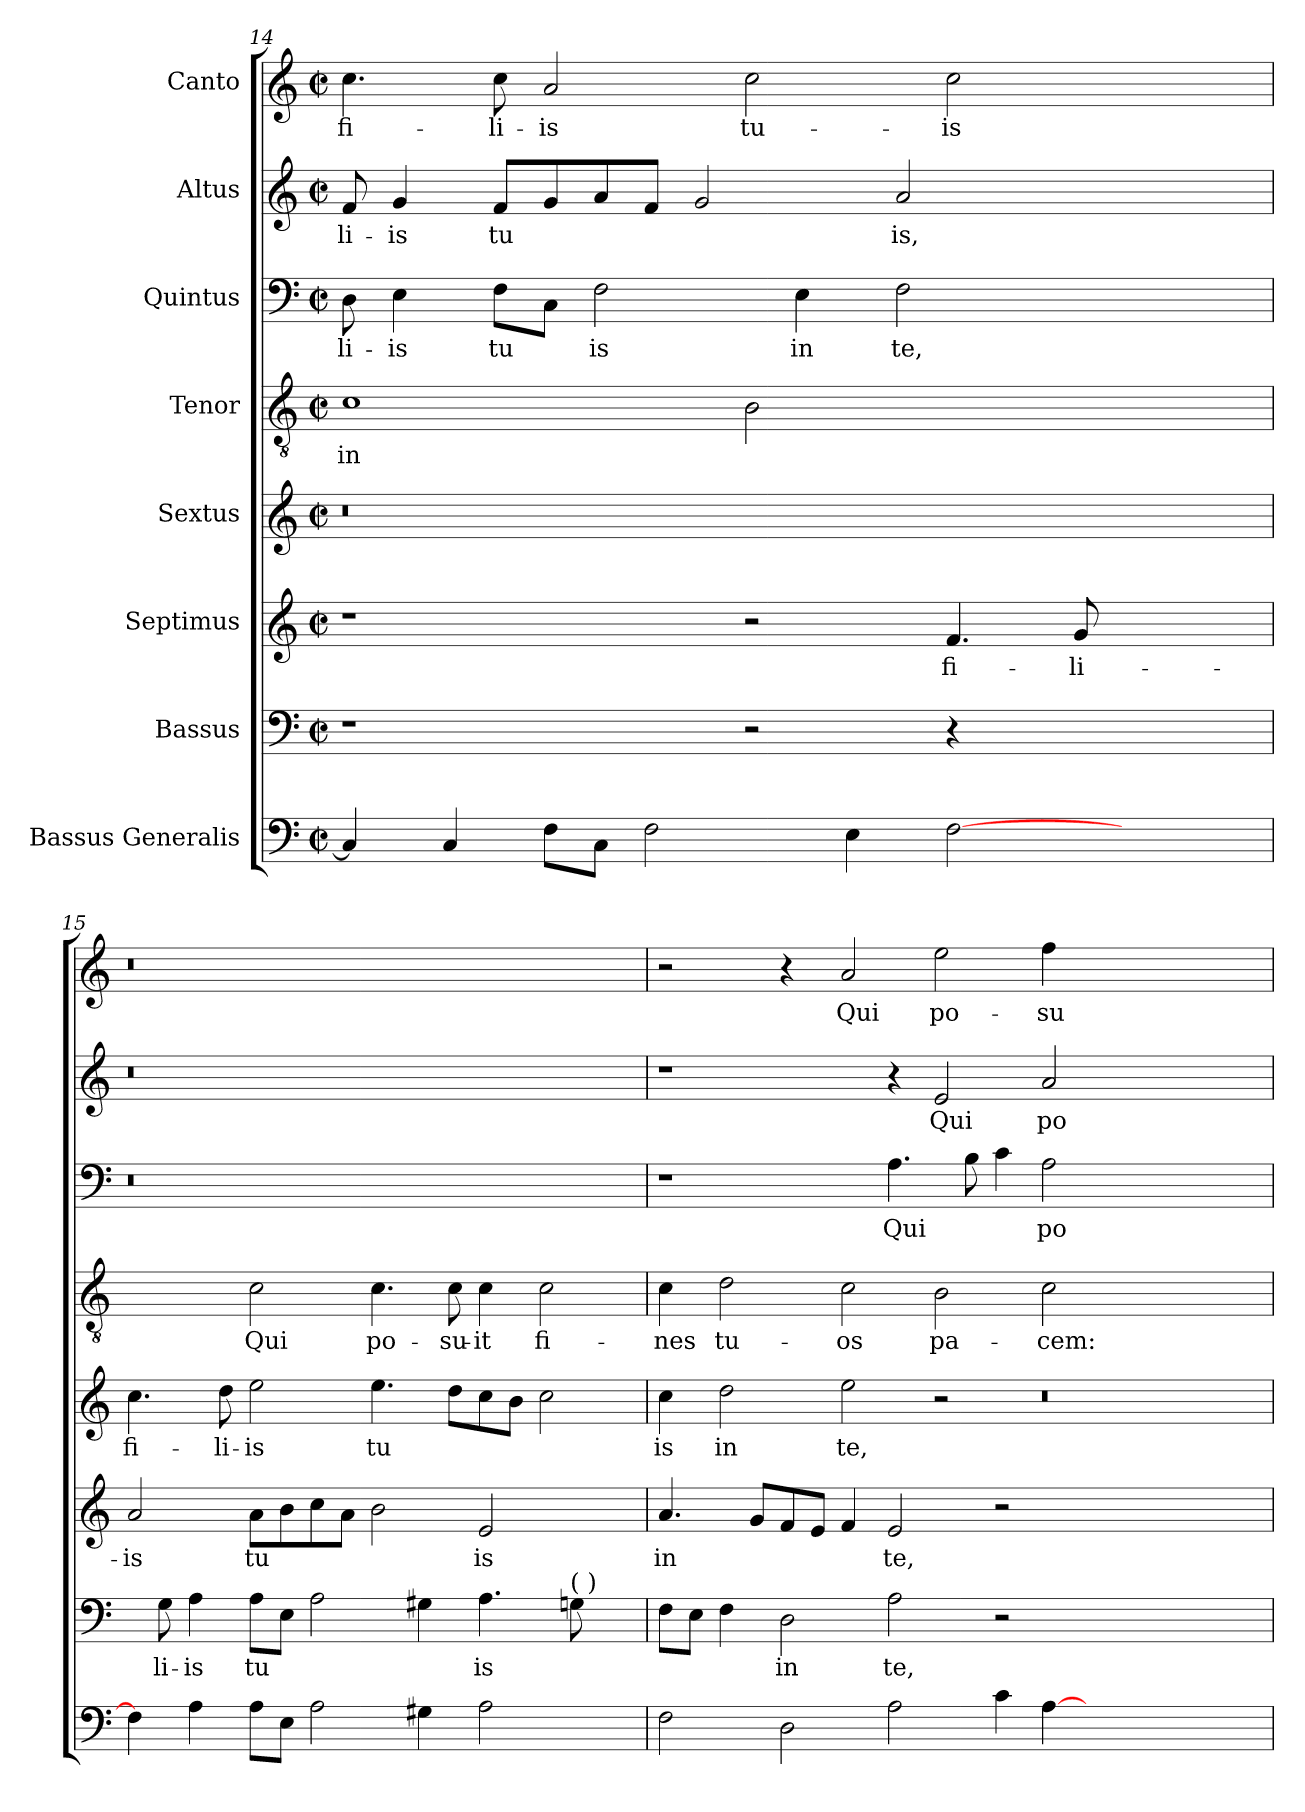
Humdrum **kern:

**kern	**kern	**text	**kern	**text	**kern	**text	**kern	**text	**kern	**text	**kern	**text	**kern	**text
*part8	*part7	*part7	*part6	*part6	*part5	*part5	*part4	*part4	*part3	*part3	*part2	*part2	*part1	*part1
*staff8	*staff7	*staff7	*staff6	*staff6	*staff5	*staff5	*staff4	*staff4	*staff3	*staff3	*staff2	*staff2	*staff1	*staff1
*I"Bassus Generalis	*I"Bassus	*	*I"Septimus	*	*I"Sextus	*	*I"Tenor	*	*I"Quintus	*	*I"Altus	*	*I"Canto	*
!!LO:LB:g=z
*clefF4	*clefF4	*	*clefG2	*	*clefG2	*	*clefGv2	*	*clefF4	*	*clefG2	*	*clefG2	*
*k[]	*k[]	*	*k[]	*	*k[]	*	*k[]	*	*k[]	*	*k[]	*	*k[]	*
*C:	*C:	*	*C:	*	*C:	*	*C:	*	*C:	*	*C:	*	*C:	*
*M4/2	*M4/2	*	*M4/2	*	*M4/2	*	*M4/2	*	*M4/2	*	*M4/2	*	*M4/2	*
*met(c|)	*met(c|)	*	*met(c|)	*	*met(c|)	*	*met(c|)	*	*met(c|)	*	*met(c|)	*	*met(c|)	*
=14	=14	=14	=14	=14	=14	=14	=14	=14	=14	=14	=14	=14	=14	=14
!	!	!	!	!	!	!	!	!LO:LY:b	!	!LO:LY:b	!	!LO:LY:b	!	!LO:LY:b
*	*	*	*	*	*	*	*	*	*	*	*	*	*^	*
4C]	1r	.	1r	.	0r	.	1c	in	8D	-li-	8f	-li-	4.cc	0ryy	fi-
!	!	!	!	!	!	!	!	!	!	!LO:LY:b	!	!LO:LY:b	!	!	!
.	.	.	.	.	.	.	.	.	4E	-is	4g	-is	.	.	.
4C	.	.	.	.	.	.	.	.	.	.	.	.	.	.	.
!	!	!	!	!	!	!	!	!	!	!LO:LY:b	!	!LO:LY:b	!	!	!LO:LY:b
.	.	.	.	.	.	.	.	.	8FL	tu	8fL	tu	8cc	.	-li-
!	!	!	!	!	!	!	!	!	!	!	!	!	!	!	!LO:LY:b
8FL	.	.	.	.	.	.	.	.	8CJ	.	8g	.	2a	.	-is
!	!	!	!	!	!	!	!	!	!	!LO:LY:b	!	!	!	!	!
8CJ	.	.	.	.	.	.	.	.	2F	is	8a	.	.	.	.
2F	.	.	.	.	.	.	.	.	.	.	8fJ	.	.	.	.
.	.	.	.	.	.	.	.	.	.	.	2g	.	.	.	.
!	!	!	!	!	!	!	!	!	!	!	!	!	!	!	!LO:LY:b
.	2r	.	2r	.	.	.	2B	.	.	.	.	.	2cc	.	tu-
!	!	!	!	!	!	!	!	!	!	!LO:LY:b	!	!	!	!	!
.	.	.	.	.	.	.	.	.	4E	in	.	.	.	.	.
4E	.	.	.	.	.	.	.	.	.	.	.	.	.	.	.
!	!	!	!	!	!	!	!	!	!	!LO:LY:b	!	!LO:LY:b	!	!	!
.	.	.	.	.	.	.	.	.	2F	te,	2a	is,	.	.	.
!	!	!	!	!LO:LY:b	!	!	!	!LO:LY:b	!	!	!	!	!	!	!LO:LY:b
[2F	4r	.	4.f	fi-	.	.	[1Ayy	te	.	.	.	.	2cc	.	-is
!	!	!LO:LY:b	!	!	!	!	!	!	!	!	!	!	!	!	!
.	[4Fyy	fi-	.	.	.	.	.	.	.	.	.	.	.	.	.
!	!	!	!	!LO:LY:b	!	!	!	!	!	!	!	!	!	!	!
.	.	.	8g	-li-	.	.	.	.	2ryy	.	2ryy	.	.	.	.
2ryy	2ryy	.	2ryy	.	2ryy	.	.	.	.	.	.	.	2ryy	2ryy	.
.	.	.	.	.	.	.	.	.	8ryy	.	8ryy	.	.	.	.
!!LO:LB:g=z	!!
=15	=15	=15	=15	=15	=15	=15	=15	=15	=15	=15	=15	=15	=15	=15	=15
!	!	!	!	!LO:LY:b	!	!LO:LY:b	!	!	!	!	!	!	!	!	!
4F]	8Fyy]	.	2a	-is	4.cc	fi-	2Ayy]	.	0r	.	0r	.	0r	0ryy	.
!	!	!LO:LY:b	!	!	!	!	!	!	!	!	!	!	!	!	!
.	8G	-li-	.	.	.	.	.	.	.	.	.	.	.	.	.
!	!	!LO:LY:b	!	!	!	!	!	!	!	!	!	!	!	!	!
4A	4A	-is	.	.	.	.	.	.	.	.	.	.	.	.	.
!	!	!	!	!	!	!LO:LY:b	!	!	!	!	!	!	!	!	!
.	.	.	.	.	8dd	-li-	.	.	.	.	.	.	.	.	.
!	!	!LO:LY:b	!	!LO:LY:b	!	!LO:LY:b	!	!LO:LY:b	!	!	!	!	!	!	!
8AL	8AL	tu	8aL	tu	2ee	-is	2c	Qui	.	.	.	.	.	.	.
8EJ	8EJ	.	8b	.	.	.	.	.	.	.	.	.	.	.	.
2A	2A	.	8cc	.	.	.	.	.	.	.	.	.	.	.	.
.	.	.	8aJ	.	.	.	.	.	.	.	.	.	.	.	.
!	!	!	!	!	!	!LO:LY:b	!	!LO:LY:b	!	!	!	!	!	!	!
.	.	.	2b	.	4.ee	tu	4.c	po-	.	.	.	.	.	.	.
4G#X	4G#X	.	.	.	.	.	.	.	.	.	.	.	.	.	.
!	!	!	!	!	!	!	!	!LO:LY:b	!	!	!	!	!	!	!
.	.	.	.	.	8ddL	.	8c	-su-	.	.	.	.	.	.	.
!	!	!LO:LY:b	!	!LO:LY:b	!	!	!	!LO:LY:b	!	!	!	!	!	!	!
2A	4.A	is	2e	is	8cc	.	4c	-it	.	.	.	.	.	.	.
.	.	.	.	.	8bJ	.	.	.	.	.	.	.	.	.	.
!	!	!	!	!	!	!	!	!LO:LY:b	!	!	!	!	!	!	!
.	.	.	.	.	2cc	.	2c	fi-	.	.	.	.	.	.	.
!	!LO:TX:a:t=(  )	!	!	!	!	!	!	!	!	!	!	!	!	!	!
.	8G	.	.	.	.	.	.	.	.	.	.	.	.	.	.
4ryy	4ryy	.	4ryy	.	.	.	.	.	4ryy	.	4ryy	.	4ryy	4ryy	.
=15A	=15A	=15A	=15A	=15A	=15A	=15A	=15A	=15A	=15A	=15A	=15A	=15A	=15A	=15A	=15A
!	!	!	!	!LO:LY:b	!	!LO:LY:b	!	!LO:LY:b	!	!	!	!	!	!	!
2F	8FL	.	4.a	in	4cc	is	4c	-nes	1r	.	1r	.	2r	0ryy	.
.	8EJ	.	.	.	.	.	.	.	.	.	.	.	.	.	.
!	!	!	!	!	!	!LO:LY:b	!	!LO:LY:b	!	!	!	!	!	!	!
.	4F	.	.	.	2dd	in	2d	tu-	.	.	.	.	.	.	.
.	.	.	8gL	.	.	.	.	.	.	.	.	.	.	.	.
!	!	!LO:LY:b	!	!	!	!	!	!	!	!	!	!	!	!	!
2D	2D	in	8f	.	.	.	.	.	.	.	.	.	4r	.	.
.	.	.	8eJ	.	.	.	.	.	.	.	.	.	.	.	.
!	!	!	!	!	!	!LO:LY:b	!	!LO:LY:b	!	!	!	!	!	!	!LO:LY:b
.	.	.	4f	.	2ee	te,	2c	-os	.	.	.	.	2a	.	Qui
!	!	!LO:LY:b	!	!LO:LY:b	!	!	!	!	!	!LO:LY:b	!	!	!	!	!
2A	2A	te,	2e	te,	.	.	.	.	4.A	Qui	4r	.	.	.	.
!	!	!	!	!	!	!	!	!LO:LY:b	!	!	!	!LO:LY:b	!	!	!LO:LY:b
.	.	.	.	.	2r	.	2B	pa-	.	.	2e	Qui	2ee	.	po-
.	.	.	.	.	.	.	.	.	8B	.	.	.	.	.	.
4c	2r	.	2r	.	.	.	.	.	4c	.	.	.	.	.	.
!	!	!	!	!	!	!	!	!LO:LY:b	!	!LO:LY:b	!	!LO:LY:b	!	!	!LO:LY:b
[4A	.	.	.	.	0r	.	2c	-cem:	2A	po-	2a	po-	4ff	.	-su-
1..ryy	1..ryy	.	1..ryy	.	.	.	.	.	.	.	.	.	1..ryy	1..ryy	.
.	.	.	.	.	.	.	1.ryy	.	1.ryy	.	1.ryy	.	.	.	.
*	*	*	*	*	*	*	*	*	*	*	*	*	*v	*v	*
=	=	=	=	=	=	=	=	=	=	=	=	=	=	=
*-	*-	*-	*-	*-	*-	*-	*-	*-	*-	*-	*-	*-	*-	*-
